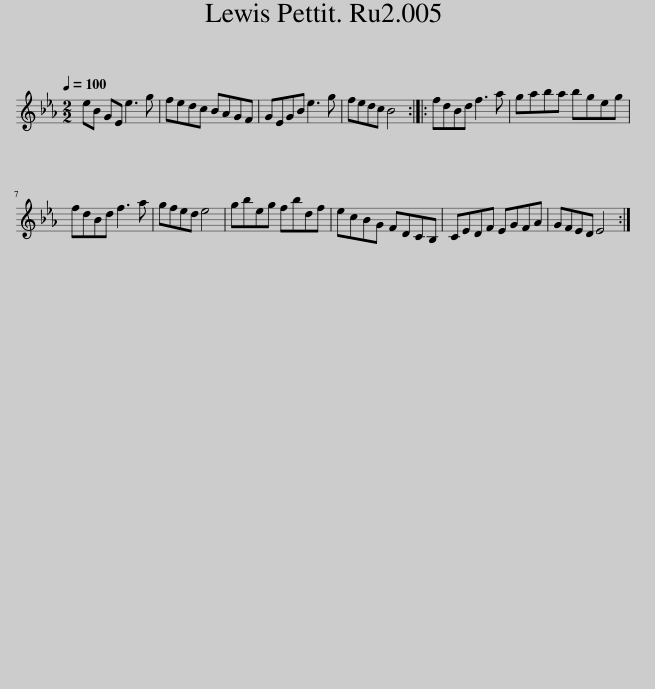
X:1
L:1/8
Q:1/4=100
M:2/2
I:linebreak $
K:Eb
V:1 treble
V:1
 eB GE e3 g | fedc BAGF | GEGB e3 g | fedc B4 :: fdBd f3 a | %5
 gaba bgeg |$ fdBd f3 a | gfed e4 | gbeg fbdf | ecBG FDCB, | %10
 CEDF EGFA | GFED E4 :| %12
